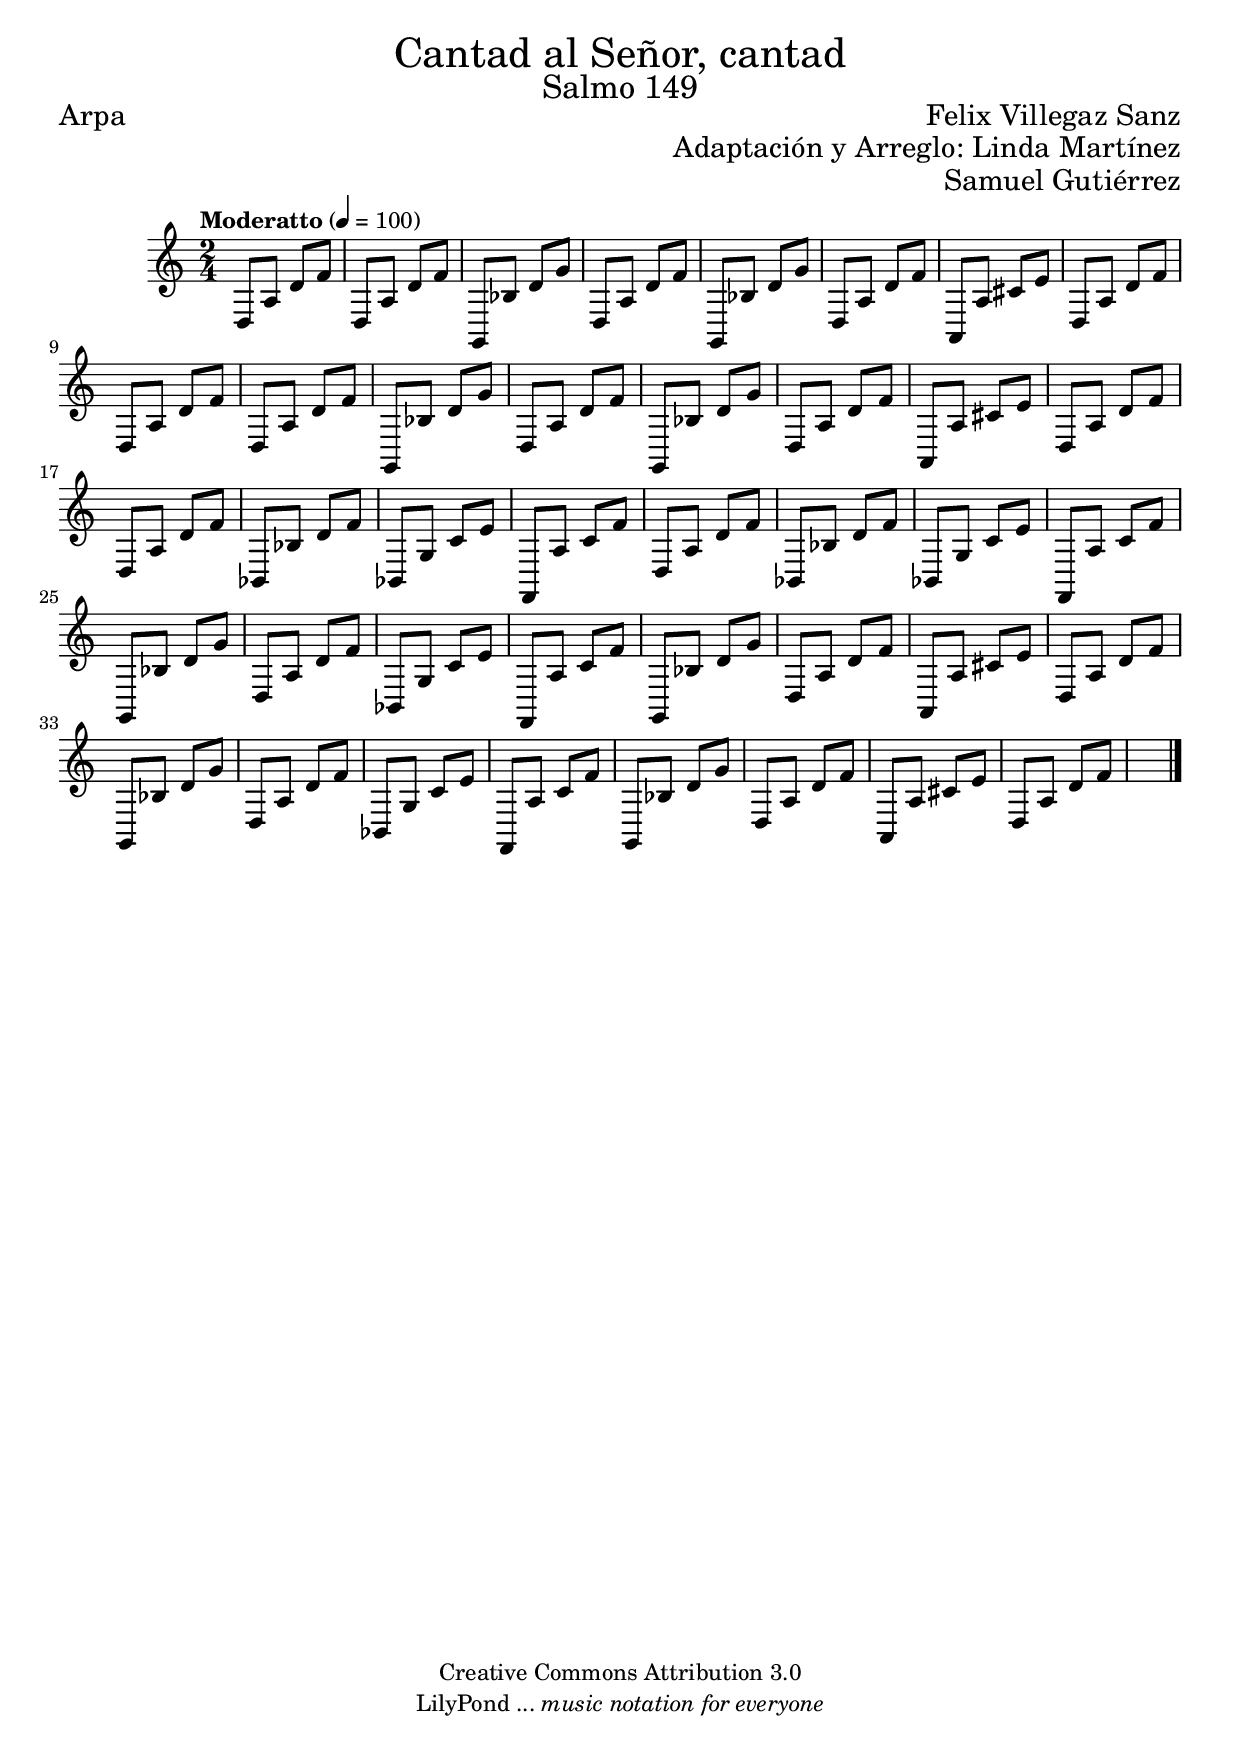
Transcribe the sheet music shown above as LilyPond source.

% Hatikva - Arpa
% by serachsam

\language "espanol"
\version "2.23.2"

% --- Global parameters
%particle = 0
%jump = \break
%time = 4

% --- Includes
\include "global.ily"
arpa = \relative do {
  \compressEmptyMeasures
  re8 la' re fa re, la' re fa
  sol,,8 sib' re sol re, la' re fa
  sol,,8 sib' re sol re, la' re fa
  la,,8 la' dos mi re, la' re fa
  re,8 la' re fa re, la' re fa
  sol,,8 sib' re sol re, la' re fa
  sol,,8 sib' re sol re, la' re fa
  la,,8 la' dos mi re, la' re fa
  re,8 la' re fa sib,, sib' re fa
  sib,,8 sol' do mi fa,, la' do fa
  re,8 la' re fa sib,, sib' re fa
  sib,,8 sol' do mi fa,, la' do fa
  sol,,8 sib' re sol re, la' re fa
  sib,,8 sol' do mi fa,, la' do fa
  sol,,8 sib' re sol re, la' re fa
  la,,8 la' dos mi re, la' re fa
  sol,,8 sib' re sol re, la' re fa
  sib,,8 sol' do mi fa,, la' do fa
  sol,,8 sib' re sol re, la' re fa
  la,,8 la' dos mi re, la' re fa
}

% \include "metronome.ily"

% --- Global size
%#(set-global-staff-size \size)

% --- Header
\markup { \fill-line { \center-column { \fontsize #5 \title \fontsize #3 \subtitle } } }
\markup { \fill-line { \fontsize #2 "Arpa" \right-column { \fontsize #2 \autor } } }
\markup { \fill-line { "" \right-column { \fontsize #2 \arranger } } }
\markup { \fill-line { "" \right-column { \fontsize #2 \other } } }
\header {
  %dedication = "Dedication (dedicatoria)"
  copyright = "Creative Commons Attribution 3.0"
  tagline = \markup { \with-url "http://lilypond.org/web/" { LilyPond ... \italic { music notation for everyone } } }
  breakbefore = ##t
}

% --- Music

% --- Harmony

% --- Sheet
\score {
  <<
    \new Staff {
      \set Staff.midiInstrument = #"orchestral harp"
      %\set Staff.midiMaximumVolume = #1.5
      << \global \arpa >>
    }
  >>
  \midi {}
  \layout {}
}

% --- Paper
\paper{
  #(set-default-paper-size "letter")
  page-breaking = #ly:page-turn-breaking
}
